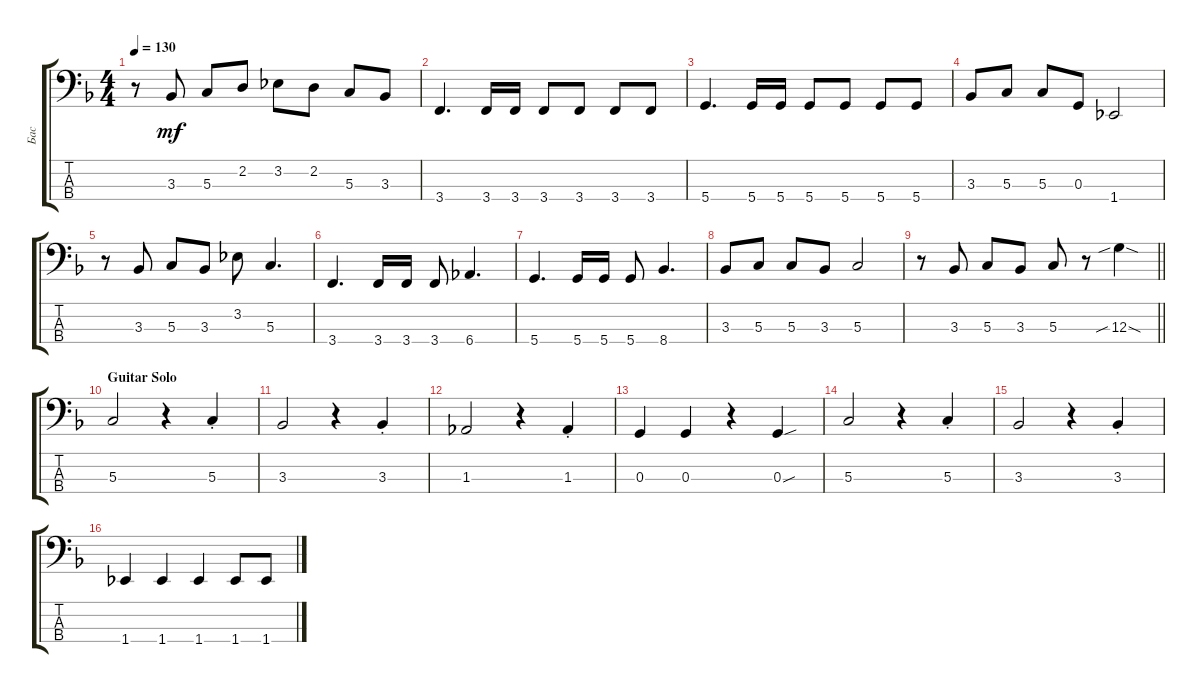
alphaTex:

\track ("Бас" "Бас") {instrument electricbassfinger}
\staff {score tabs}
\tuning (F2 C2 G1 D1) {hide}
\ts (4 4)
\tempo 130
\clef f4
\ks dminor
r.8{dy mf} 3.3.8 5.3.8 2.2.8 3.2.8 2.2.8 5.3.8 3.3.8 |
3.4.4{d} 3.4.16 3.4.16 3.4.8 3.4.8 3.4.8 3.4.8 |
5.4.4{d} 5.4.16 5.4.16 5.4.8 5.4.8 5.4.8 5.4.8 |
3.3.8 5.3.8 5.3.8 0.3.8 1.4.2 |
r.8 3.3.8 5.3.8 3.3.8 3.2.8 5.3.4{d} |
3.4.4{d} 3.4.16 3.4.16 3.4.8 6.4.4{d} |
5.4.4{d} 5.4.16 5.4.16 5.4.8 8.4.4{d} |
3.3.8 5.3.8 5.3.8 3.3.8 5.3.2 |
\barLineRight lightlight
r.8 3.3.8 5.3.8 3.3.8 5.3.8 r.8 12.3{sib sod}.4 |
\section ("" "Guitar Solo")
5.3.2 r.4 5.3{st}.4 |
3.3.2 r.4 3.3{st}.4 |
1.3.2 r.4 1.3{st}.4 |
0.3.4 0.3.4 r.4 0.3{sou}.4 |
5.3.2 r.4 5.3{st}.4 |
3.3.2 r.4 3.3{st}.4 |
1.4.4 1.4.4 1.4.4 1.4.8 1.4.8
